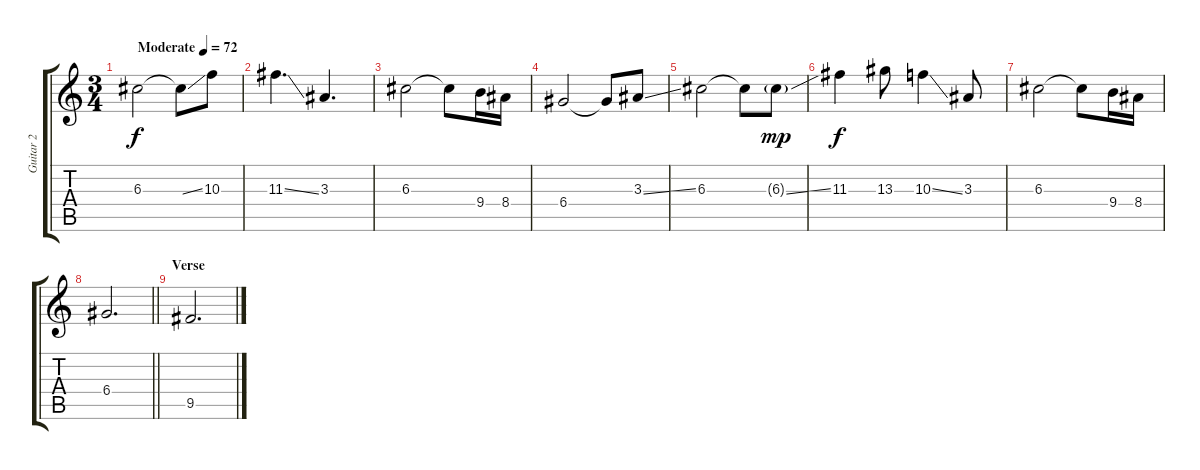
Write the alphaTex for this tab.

\track ("Guitar 2" "Guitar 2") {instrument electricguitarjazz}
\staff {score tabs}
\tuning (E4 B3 G3 D3 A2 E2) {hide}
\ts (3 4)
\tempo (72 "Moderate")
\clef g2
\ks c
6.3.2{dy f instrument electricguitarjazz} 6.3{ss t}.8 10.3.8 |
11.3{ss}.4{d} 3.3.4{d} |
6.3.2 6.3{t}.8 9.4.16 8.4.16 |
6.4.2 6.4{t}.8 3.3{ss}.8 |
6.3.2 6.3{t}.8 6.3{ss g}.8{dy mp} |
11.3.4{dy f} 13.3.8 10.3{ss}.4 3.3.8 |
6.3.2 6.3{t}.8 9.4.16 8.4.16 |
\barLineRight lightlight
6.4.2{d} |
\section ("" "Verse")
9.5.2{d}
